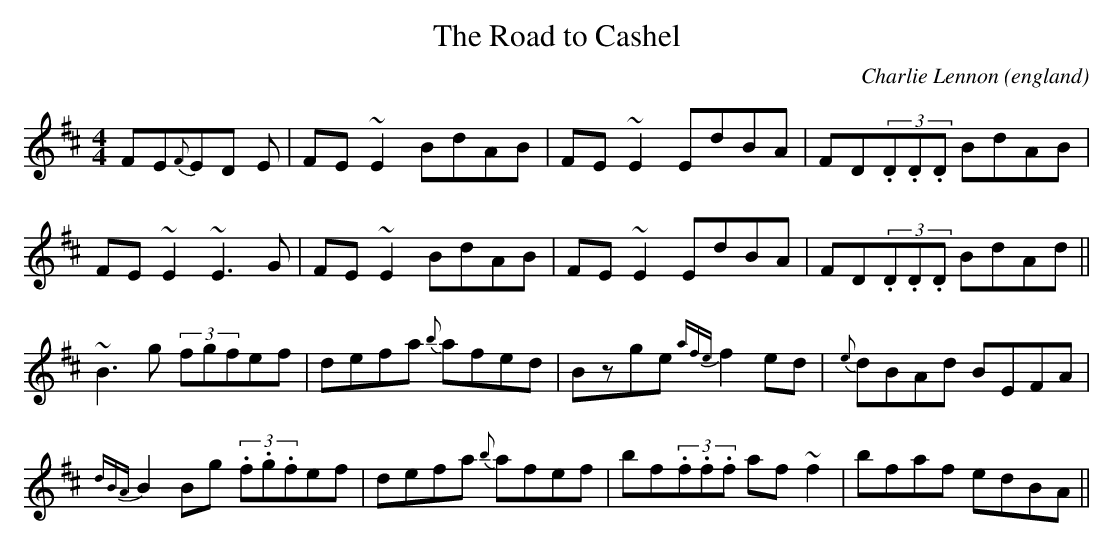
X:1
T:The Road to Cashel
O:england
C:Charlie Lennon
M:4/4
K:D
FE{F}ED +E3B,3+E | FE~E2 BdAB | FE~E2 EdBA | FD(3.D.D.D BdAB |
FE~E2 ~E3G | FE~E2 BdAB | FE~E2 EdBA | FD(3.D.D.D BdAd ||
~B3g (3fgfef | defa {b}afed | Bzge {afe}f2ed | {e}dBAd BEFA |
{dBA}B2 Bg (3.f.g.fef | defa {b}afef | bf(3.f.f.f af~f2 | bfaf edBA ||
